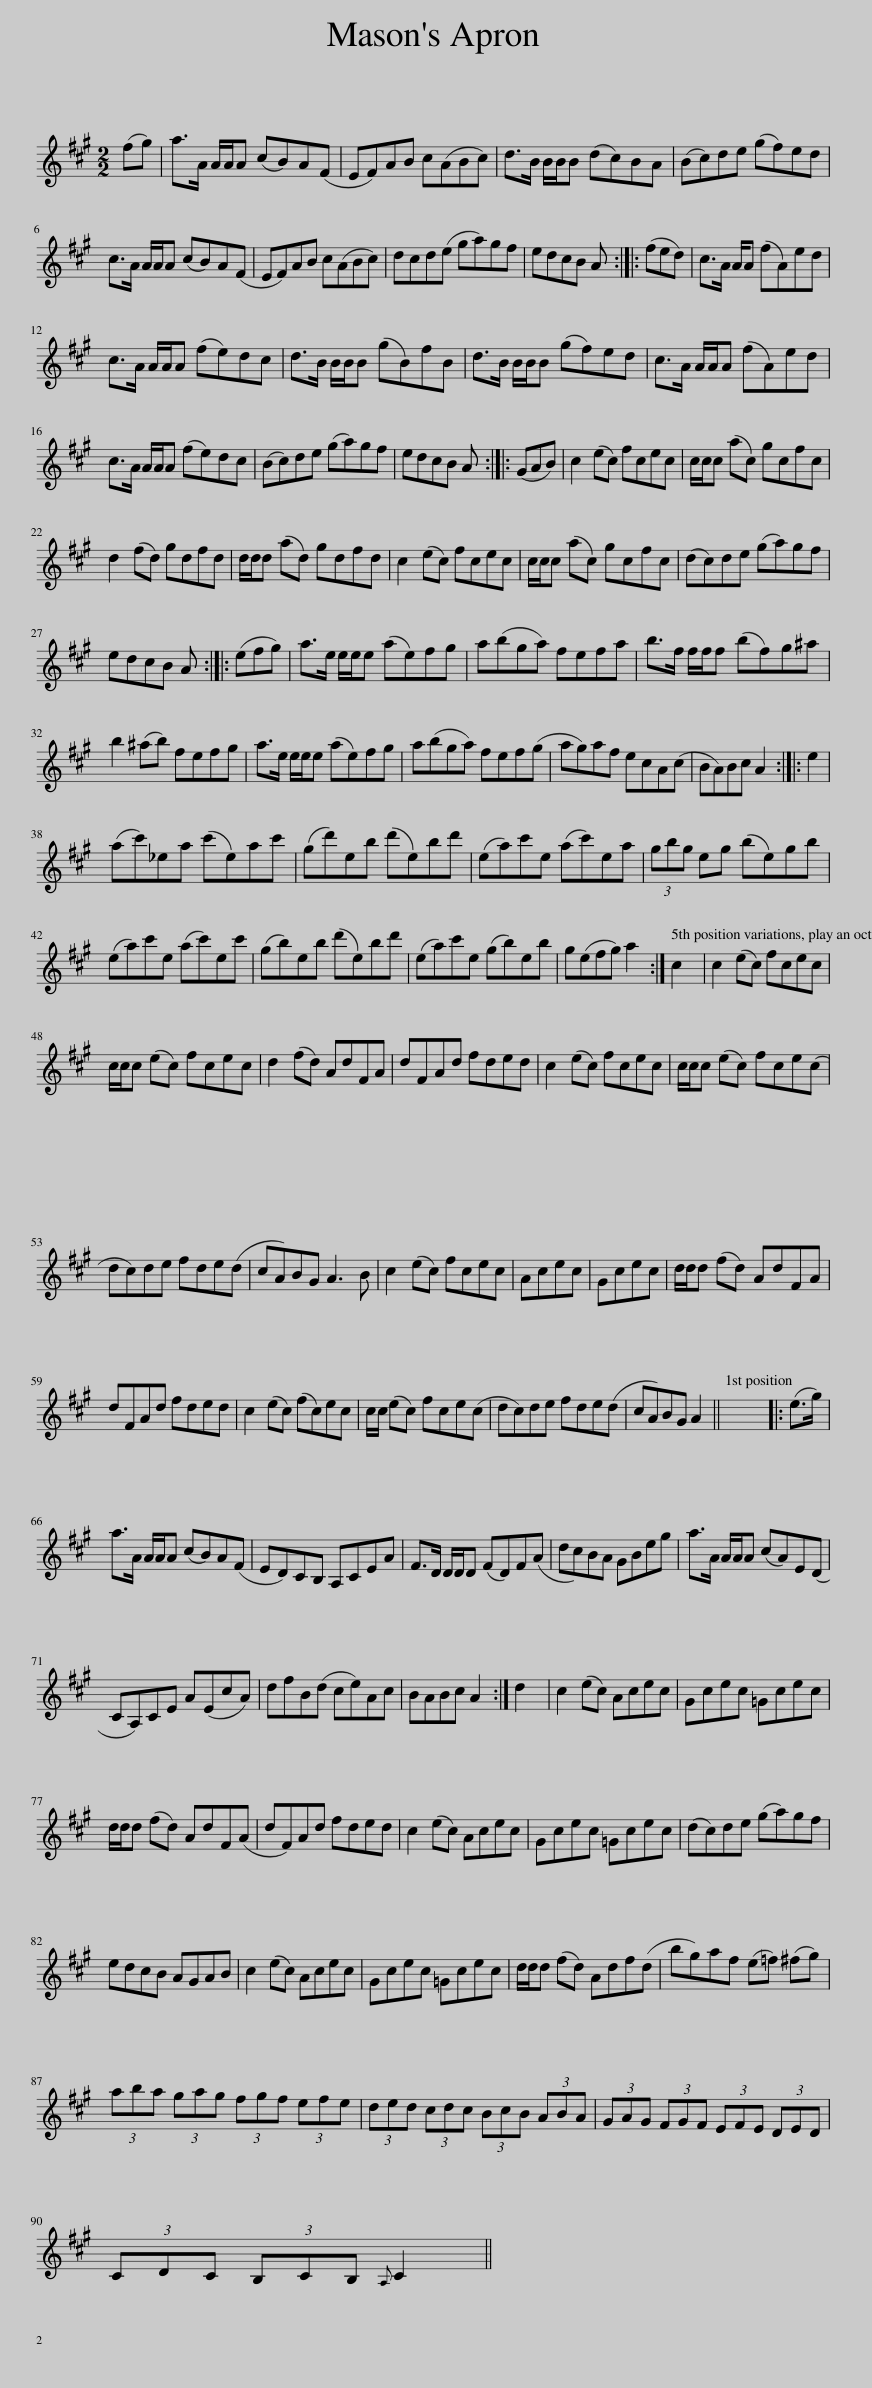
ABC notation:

X:1
L:1/8
M:2/2
I:linebreak $
K:A
V:1 treble
V:1
 (fg) | a>A A/A/A (cB)A(F | EF)AB c(ABc) | d>B B/B/B (dc)BA | (Bc)de (gf)ed |$ %5
 c>A A/A/A (cB)A(F | EF)AB c(ABc) | dcd(e ga)gf | edcB A :: (fed) | %10
 c>A A/A (fA)ed |$ c>A A/A/A (fe)dc | d>B B/B/B (gB)fB | d>B B/B/B (gf)ed | c>A A/A/A (fA)ed |$ %15
 c>A A/A/A (fe)dc | (Bc)de (ga)gf | edcB A :: (GAB) | c2 (ec) fcec | %20
 c/c/c (ac) gcfc |$ d2 (fd) gdfd | d/d/d (ad) gdfd | c2 (ec) fcec | c/c/c (ac) gcfc | %25
 (dc)de (ga)gf |$ edcB A :: (efg) | a>e e/e/e (ae)fg | a(bga) fefa | %30
 b>f f/f/f (bf)g^a |$ b2 (^ab) fefg | a>e e/e/e (ae)fg | a(bga) fef(g | ag)af ecA(c | %35
 BA)Bc A2 :: e2 |$ (ac')_ea (c'e)ac' | (gd')eb (d'e)bd' | (ea)c'e (ac')ea | %40
 (3gbg eg (be)gb |$ (ea)c'e (ac')ec' | (gb)eb (d'e)bd' | (ea)c'e (gb)eb | g(efg) a2 :| %45
 c2 | c2 (ec) fcec |$ c/c/c (ec) fcec | d2 (fd) AdFA | dFAd fded | %50
 c2 (ec) fcec | c/c/c (ec) fce(c |$ dc)de fde(d | cA)BG A3 B | c2 (ec) fcec | %55
 Acec | Gcec | d/d/d (fd) AdFA |$ dFAd fded | c2 (ec) (fc)ec | %60
 c/c/ (ec) fce(c | dc)de fde(d | cA)BG A2 || x8 |: (e>g) |$ %65
 a>A A/A/A (cB)A(F | ED)CB, A,CEA | F>D D/D/D (FD)F(A | dc)BA GBeg | a>A A/A/A (cA)E(D |$ %70
 CA,)CE A(EcA) | dfB(d ce)Ac | BABc A2 :| d2 | c2 (ec) Acec | %75
 Gcec =Gcec |$ d/d/d (fd) AdF(A | dF)Ad fded | c2 (ec) Acec | Gcec =Gcec | %80
 (dc)de (ga)gf |$ edcB AGAB | c2 (ec) Acec | Gcec =Gcec | d/d/d (fd) Adf(d | %85
 bg)af (e=f) (^fg) |$ (3aba (3gag (3fgf (3efe | (3ded (3cdc (3BcB (3ABA | (3GAG (3FGF (3EFE (3DED |$ (3CDC (3B,CB,{A,} C2 || %90
